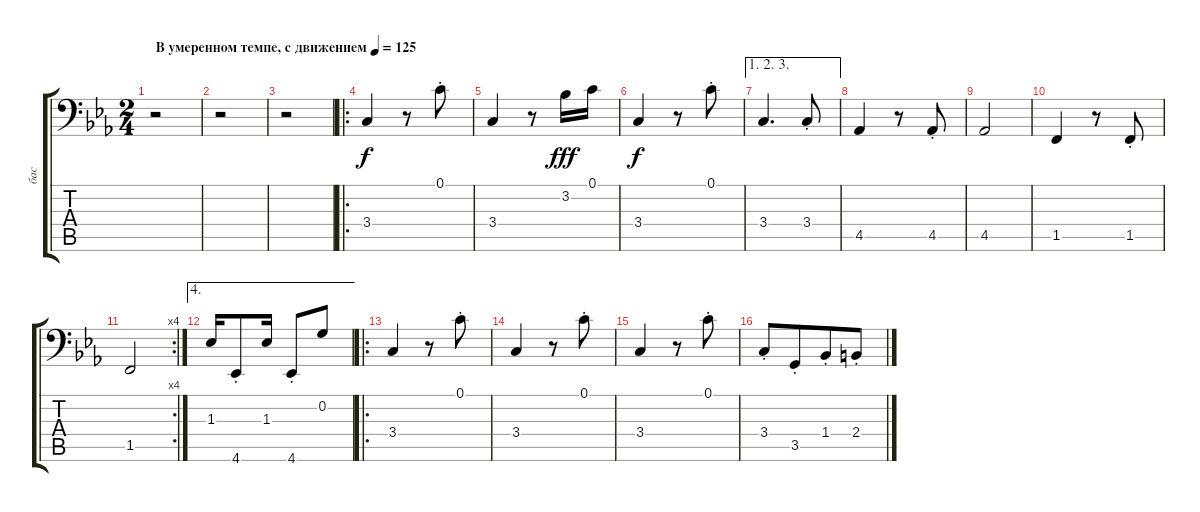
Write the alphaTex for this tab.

\track ("бас" "бас") {instrument electricbassfinger}
\staff {score tabs}
\tuning (C3 G2 D2 A1 E1 B0) {hide}
\ts (2 4)
\tempo (125 "В умеренном темпе, с движением")
\clef f4
\ks cminor
r.2{dy f instrument electricbassfinger} |
r.2 |
r.2 |
\ro
3.4.4 r.8 0.1{st}.8 |
3.4.4 r.8 3.2.16{dy fff} 0.1.16 |
3.4.4{dy f} r.8 0.1{st}.8 |
\ae (1 2 3)
3.4.4{d} 3.4{st}.8 |
4.5.4 r.8 4.5{st}.8 |
4.5.2 |
1.5.4 r.8 1.5{st}.8 |
\rc 4
1.5.2 |
\ae 4
1.3.16 4.6{st}.8{beam merge} 1.3.16{beam split} 4.6{st}.8{beam merge} 0.2.8 |
\ro
3.4.4 r.8 0.1{st}.8 |
3.4.4 r.8 0.1{st}.8 |
3.4.4 r.8 0.1{st}.8 |
3.4{st}.8 3.5{st}.8{beam merge} 1.4{st}.8 2.4{st}.8
